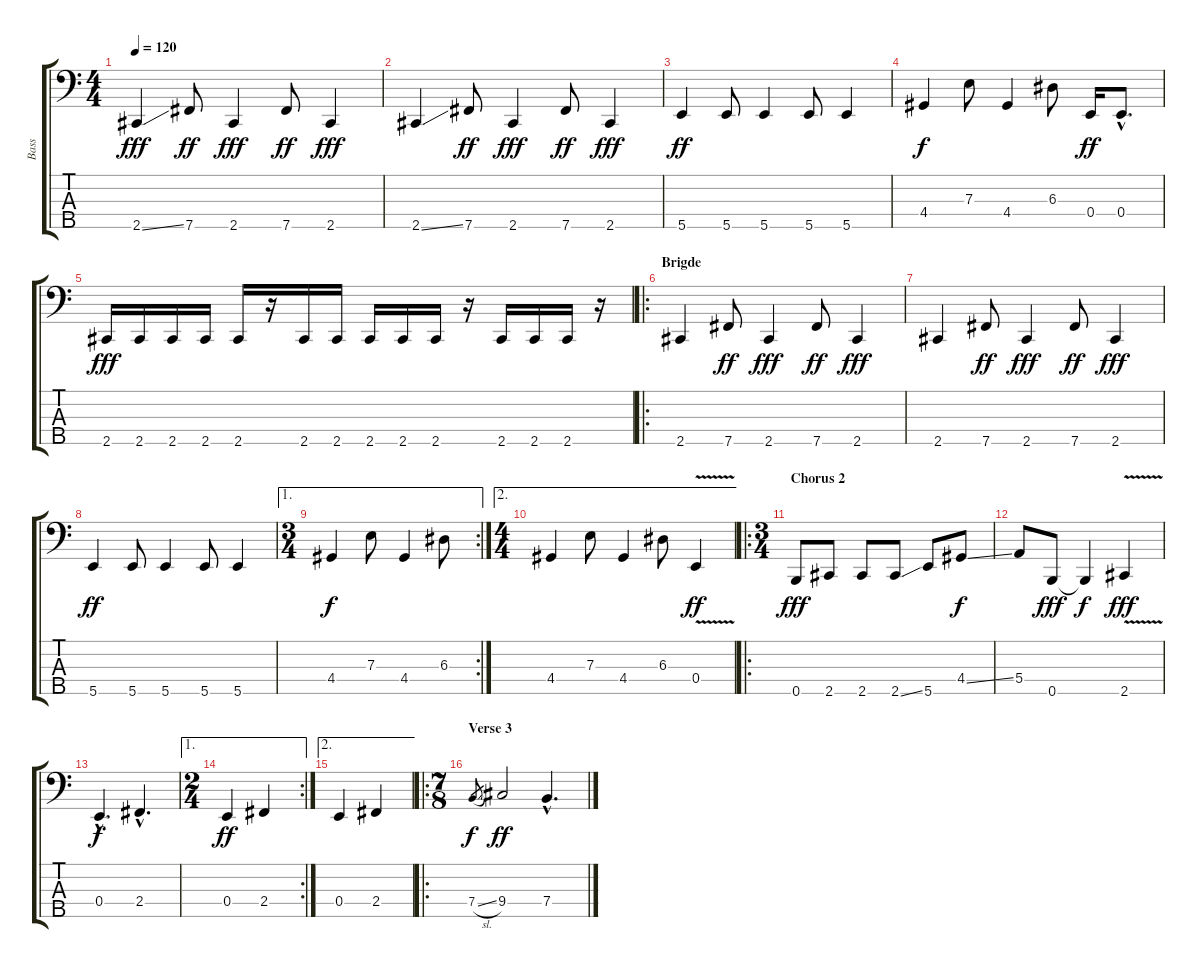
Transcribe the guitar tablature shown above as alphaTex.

\track ("Bass" "Bass") {instrument electricbassfinger}
\staff {score tabs}
\tuning (G2 D2 A1 E1 B0) {hide}
\ts (4 4)
\tempo 120
\clef f4
\ks c
2.5{ss}.4{dy fff} 7.5.8{dy ff} 2.5.4{dy fff} 7.5.8{dy ff} 2.5.4{dy fff} |
2.5{ss}.4 7.5.8{dy ff} 2.5.4{dy fff} 7.5.8{dy ff} 2.5.4{dy fff} |
5.5.4{dy ff} 5.5.8 5.5.4 5.5.8 5.5.4 |
4.4.4{dy f} 7.3.8 4.4.4 6.3.8 0.4.16{dy ff} 0.4{hac}.8{d} |
2.5.16{dy fff} 2.5.16 2.5.16 2.5.16 2.5.16 r.16 2.5.16 2.5.16 2.5.16 2.5.16 2.5.16 r.16 2.5.16 2.5.16 2.5.16 r.16 |
\ro
\section ("" "Brigde")
2.5.4 7.5.8{dy ff} 2.5.4{dy fff} 7.5.8{dy ff} 2.5.4{dy fff} |
2.5.4 7.5.8{dy ff} 2.5.4{dy fff} 7.5.8{dy ff} 2.5.4{dy fff} |
5.5.4{dy ff} 5.5.8 5.5.4 5.5.8 5.5.4 |
\ae 1
\rc 2
\ts (3 4)
4.4.4{dy f} 7.3.8 4.4.4 6.3.8 |
\ae 2
\ts (4 4)
4.4.4 7.3.8 4.4.4 6.3.8 0.4{v}.4{dy ff} |
\ro
\ts (3 4)
\section ("" "Chorus 2")
0.5.8{dy fff} 2.5.8 2.5.8 2.5{ss}.8 5.5.8 4.4{ss}.8{dy f} |
5.4.8 0.5.8{dy fff} 0.5{t}.4{dy f} 2.5{v}.4{dy fff} |
0.4{hac}.4{d dy f} 2.4{hac}.4{d} |
\ae 1
\rc 2
\ts (2 4)
0.4.4{dy ff} 2.4.4 |
\ae 2
0.4.4 2.4.4 |
\ro
\ts (7 8)
\section ("" "Verse 3")
7.4{sl}.8{gr dy f} 9.4.2{dy ff} 7.4{hac}.4{d}
